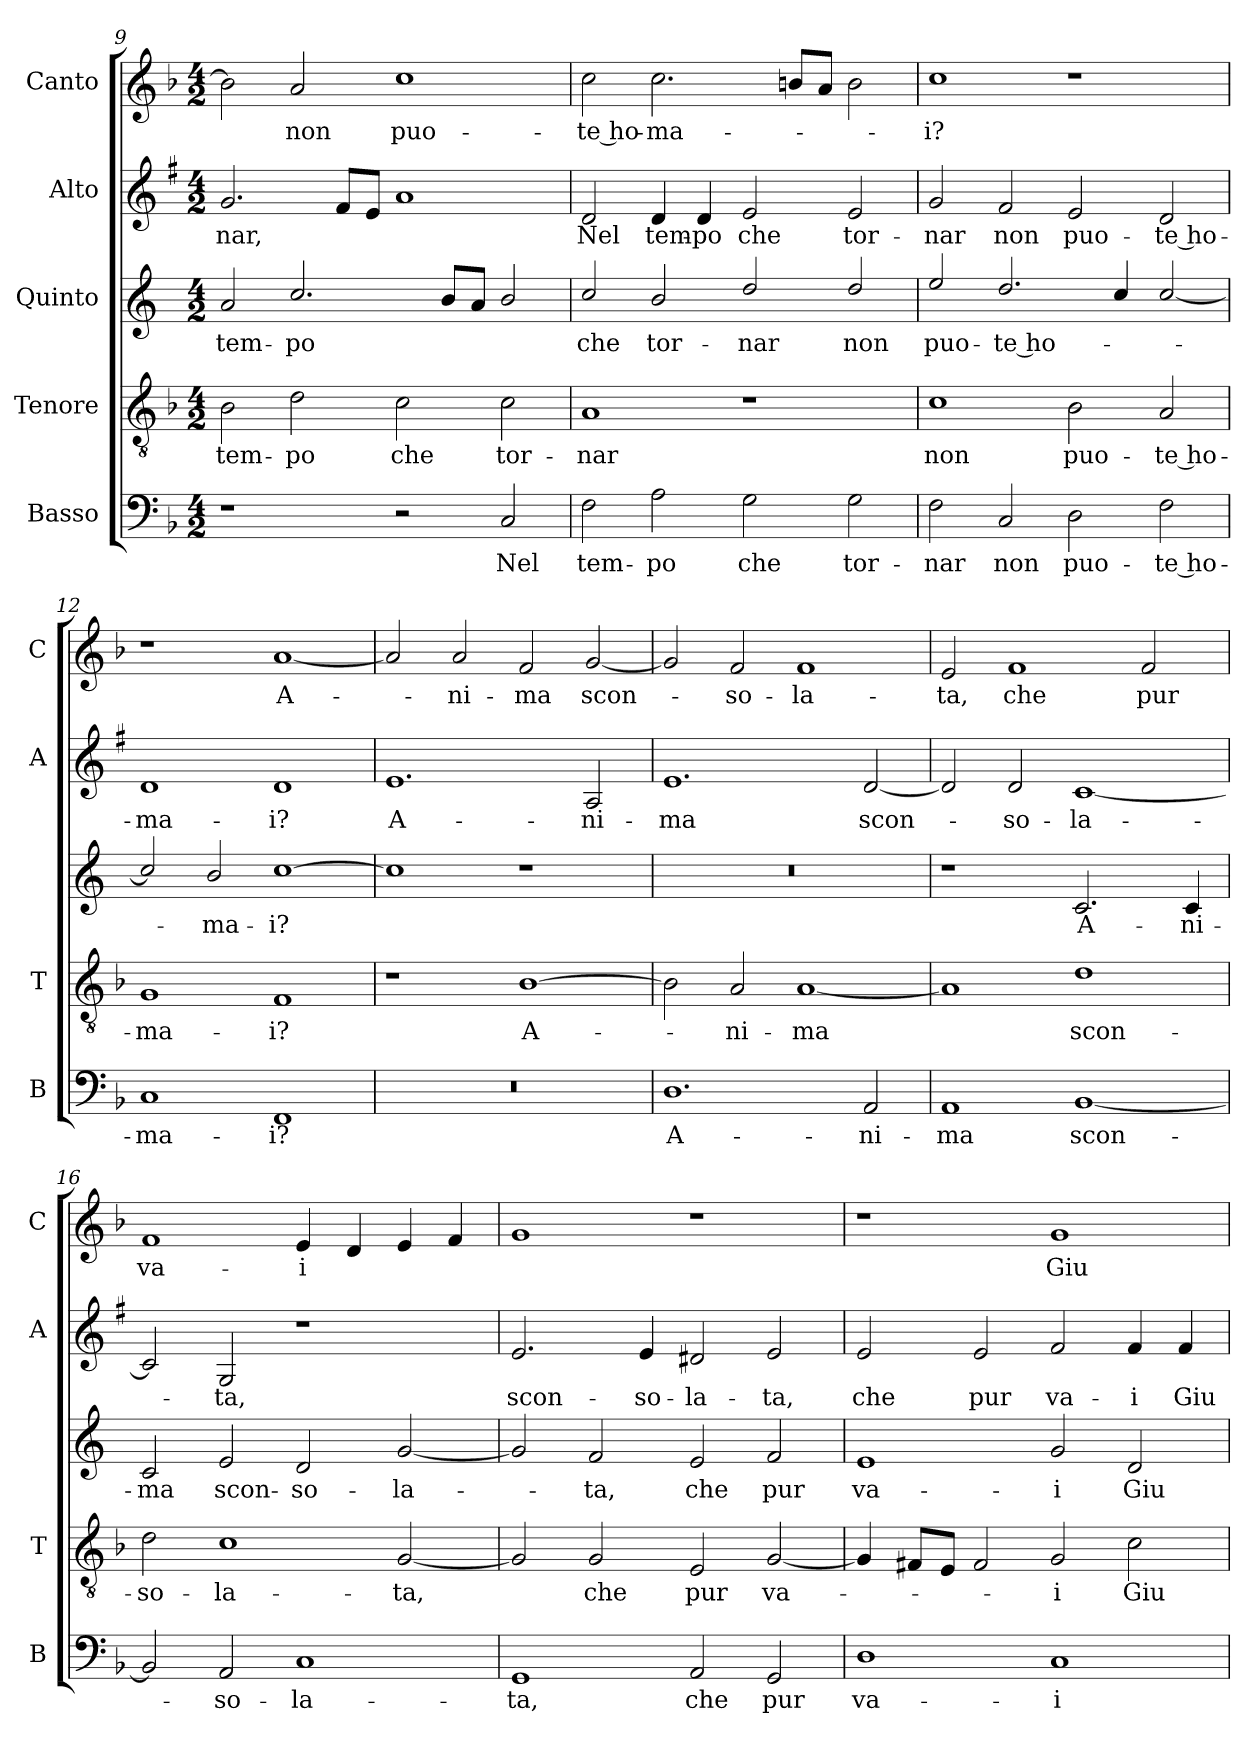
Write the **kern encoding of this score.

**kern	**text	**kern	**text	**kern	**text	**kern	**text	**kern	**text
*part5	*part5	*part4	*part4	*part3	*part3	*part2	*part2	*part1	*part1
*staff5	*staff5	*staff4	*staff4	*staff3	*staff3	*staff2	*staff2	*staff1	*staff1
*I"Basso	*	*I"Tenore	*	*I"Quinto	*	*I"Alto	*	*I"Canto	*
*I'B	*	*I'T	*	*	*	*I'A	*	*I'C	*
*clefF4	*	*clefGv2	*	*clefG2	*	*clefG2	*	*clefG2	*
*	*	*	*	*ITrd4c7	*	*ITrd1c2	*	*	*
*k[b-]	*	*k[b-]	*	*k[b-]	*	*k[b-]	*	*k[b-]	*
*F:	*	*F:	*	*F:	*	*F:	*	*F:	*
*M4/2	*	*M4/2	*	*M4/2	*	*M4/2	*	*M4/2	*
=9	=9	=9	=9	=9	=9	=9	=9	=9	=9
!	!	!	!LO:LY:b	!	!LO:LY:b	!	!LO:LY:b	!	!
1r	.	2B-\	tem-	2d/	tem-	2.f/	-nar,	2b-\]	.
!	!	!	!LO:LY:b	!	!LO:LY:b	!	!	!	!LO:LY:b
.	.	2d\	-po	2.f/	-po	.	.	2a/	non
.	.	.	.	.	.	8e/L	.	.	.
.	.	.	.	.	.	8d/J	.	.	.
!	!	!	!LO:LY:b	!	!	!	!	!	!LO:LY:b
2r	.	2c\	che	.	.	1g	.	1cc	puo-
.	.	.	.	8e/L	.	.	.	.	.
.	.	.	.	8d/J	.	.	.	.	.
!	!LO:LY:b	!	!LO:LY:b	!	!	!	!	!	!
2C/	Nel	2c\	tor-	2e/	.	.	.	.	.
=10	=10	=10	=10	=10	=10	=10	=10	=10	=10
!	!LO:LY:b	!	!LO:LY:b	!	!LO:LY:b	!	!LO:LY:b	!	!LO:LY:b
2F\	tem-	1A	-nar	2f/	che	2c/	Nel	2cc\	-te ho-
!	!LO:LY:b	!	!	!	!LO:LY:b	!	!LO:LY:b	!	!LO:LY:b
2A\	-po	.	.	2e/	tor-	4c/	tem-	2.cc\	-ma-
!	!	!	!	!	!	!	!LO:LY:b	!	!
.	.	.	.	.	.	4c/	-po	.	.
!	!LO:LY:b	!	!	!	!LO:LY:b	!	!LO:LY:b	!	!
2G\	che	1r	.	2g/	-nar	2d/	che	.	.
.	.	.	.	.	.	.	.	8bn/L	.
.	.	.	.	.	.	.	.	8a/J	.
!	!LO:LY:b	!	!	!	!LO:LY:b	!	!LO:LY:b	!	!
2G\	tor-	.	.	2g/	non	2d/	tor-	2b\	.
!!LO:PB:g=z
=11	=11	=11	=11	=11	=11	=11	=11	=11	=11
!	!LO:LY:b	!	!LO:LY:b	!	!LO:LY:b	!	!LO:LY:b	!	!LO:LY:b
2F\	-nar	1c	non	2a/	puo-	2f/	-nar	1cc	-i?
!	!LO:LY:b	!	!	!	!LO:LY:b	!	!LO:LY:b	!	!
2C/	non	.	.	2.g/	-te ho-	2e/	non	.	.
!	!LO:LY:b	!	!LO:LY:b	!	!	!	!LO:LY:b	!	!
2D\	puo-	2B-\	puo-	.	.	2d/	puo-	1r	.
.	.	.	.	4f/	.	.	.	.	.
!	!LO:LY:b	!	!LO:LY:b	!	!	!	!LO:LY:b	!	!
2F\	-te ho-	2A/	-te ho-	[2f/	.	2c/	-te ho-	.	.
=12	=12	=12	=12	=12	=12	=12	=12	=12	=12
!	!LO:LY:b	!	!LO:LY:b	!	!	!	!LO:LY:b	!	!
1C	-ma-	1G	-ma-	2f/]	.	1c	-ma-	1r	.
!	!	!	!	!	!LO:LY:b	!	!	!	!
.	.	.	.	2e/	-ma-	.	.	.	.
!	!LO:LY:b	!	!LO:LY:b	!	!LO:LY:b	!	!LO:LY:b	!	!LO:LY:b
1FF	-i?	1F	-i?	[1f	-i?	1c	-i?	[1a	A-
=13	=13	=13	=13	=13	=13	=13	=13	=13	=13
!	!	!	!	!	!	!	!LO:LY:b	!	!
0r	.	1r	.	1f]	.	1.d	A-	2a/]	.
!	!	!	!	!	!	!	!	!	!LO:LY:b
.	.	.	.	.	.	.	.	2a/	-ni-
!	!	!	!LO:LY:b	!	!	!	!	!	!LO:LY:b
.	.	[1B-	A-	1r	.	.	.	2f/	-ma
!	!	!	!	!	!	!	!LO:LY:b	!	!LO:LY:b
.	.	.	.	.	.	2G/	-ni-	[2g/	scon-
=14	=14	=14	=14	=14	=14	=14	=14	=14	=14
!	!LO:LY:b	!	!	!	!	!	!LO:LY:b	!	!
1.D	A-	2B-\]	.	0r	.	1.d	-ma	2g/]	.
!	!	!	!LO:LY:b	!	!	!	!	!	!LO:LY:b
.	.	2A/	-ni-	.	.	.	.	2f/	-so-
!	!	!	!LO:LY:b	!	!	!	!	!	!LO:LY:b
.	.	[1A	-ma	.	.	.	.	1f	-la-
!	!LO:LY:b	!	!	!	!	!	!LO:LY:b	!	!
2AA/	-ni-	.	.	.	.	[2c/	scon-	.	.
=15	=15	=15	=15	=15	=15	=15	=15	=15	=15
!	!LO:LY:b	!	!	!	!	!	!	!	!LO:LY:b
1AA	-ma	1A]	.	1r	.	2c/]	.	2e/	-ta,
!	!	!	!	!	!	!	!LO:LY:b	!	!LO:LY:b
.	.	.	.	.	.	2c/	-so-	1f	che
!	!LO:LY:b	!	!LO:LY:b	!	!LO:LY:b	!	!LO:LY:b	!	!
[1BB-	scon-	1d	scon-	2.F/	A-	[1B-	-la-	.	.
!	!	!	!	!	!	!	!	!	!LO:LY:b
.	.	.	.	.	.	.	.	2f/	pur
!	!	!	!	!	!LO:LY:b	!	!	!	!
.	.	.	.	4F/	-ni-	.	.	.	.
=16	=16	=16	=16	=16	=16	=16	=16	=16	=16
!	!	!	!LO:LY:b	!	!LO:LY:b	!	!	!	!LO:LY:b
2BB-/]	.	2d\	-so-	2F/	-ma	2B-/]	.	1f	va-
!	!LO:LY:b	!	!LO:LY:b	!	!LO:LY:b	!	!LO:LY:b	!	!
2AA/	-so-	1c	-la-	2A/	scon-	2F/	-ta,	.	.
!	!LO:LY:b	!	!	!	!LO:LY:b	!	!	!	!LO:LY:b
1C	-la-	.	.	2G/	-so-	1r	.	4e/	-i
.	.	.	.	.	.	.	.	4d/	.
!	!	!	!LO:LY:b	!	!LO:LY:b	!	!	!	!
.	.	[2G/	-ta,	[2c/	-la-	.	.	4e/	.
.	.	.	.	.	.	.	.	4f/	.
!!LO:LB:g=z
=17	=17	=17	=17	=17	=17	=17	=17	=17	=17
!	!LO:LY:b	!	!	!	!	!	!LO:LY:b	!	!
1GG	-ta,	2G/]	.	2c/]	.	2.d/	scon-	1g	.
!	!	!	!LO:LY:b	!	!LO:LY:b	!	!	!	!
.	.	2G/	che	2B-/	-ta,	.	.	.	.
!	!	!	!	!	!	!	!LO:LY:b	!	!
.	.	.	.	.	.	4d/	-so-	.	.
!	!LO:LY:b	!	!LO:LY:b	!	!LO:LY:b	!	!LO:LY:b	!	!
2AA/	che	2E/	pur	2A/	che	2c#X/	-la-	1r	.
!	!LO:LY:b	!	!LO:LY:b	!	!LO:LY:b	!	!LO:LY:b	!	!
2GG/	pur	[2G/	va-	2B-/	pur	2d/	-ta,	.	.
=18	=18	=18	=18	=18	=18	=18	=18	=18	=18
!	!LO:LY:b	!	!	!	!LO:LY:b	!	!LO:LY:b	!	!
1D	va-	4G/]	.	1A	va-	2d/	che	1r	.
.	.	8F#X/L	.	.	.	.	.	.	.
.	.	8E/J	.	.	.	.	.	.	.
!	!	!	!	!	!	!	!LO:LY:b	!	!
.	.	2F#/	.	.	.	2d/	pur	.	.
!	!LO:LY:b	!	!LO:LY:b	!	!LO:LY:b	!	!LO:LY:b	!	!LO:LY:b
1C	-i	2G/	-i	2c/	-i	2e/	va-	1g	Giu-
!	!	!	!LO:LY:b	!	!LO:LY:b	!	!LO:LY:b	!	!
.	.	2c\	Giu-	2G/	Giu-	4e/	-i	.	.
!	!	!	!	!	!	!	!LO:LY:b	!	!
.	.	.	.	.	.	4e/	Giu-	.	.
=	=	=	=	=	=	=	=	=	=
*-	*-	*-	*-	*-	*-	*-	*-	*-	*-
